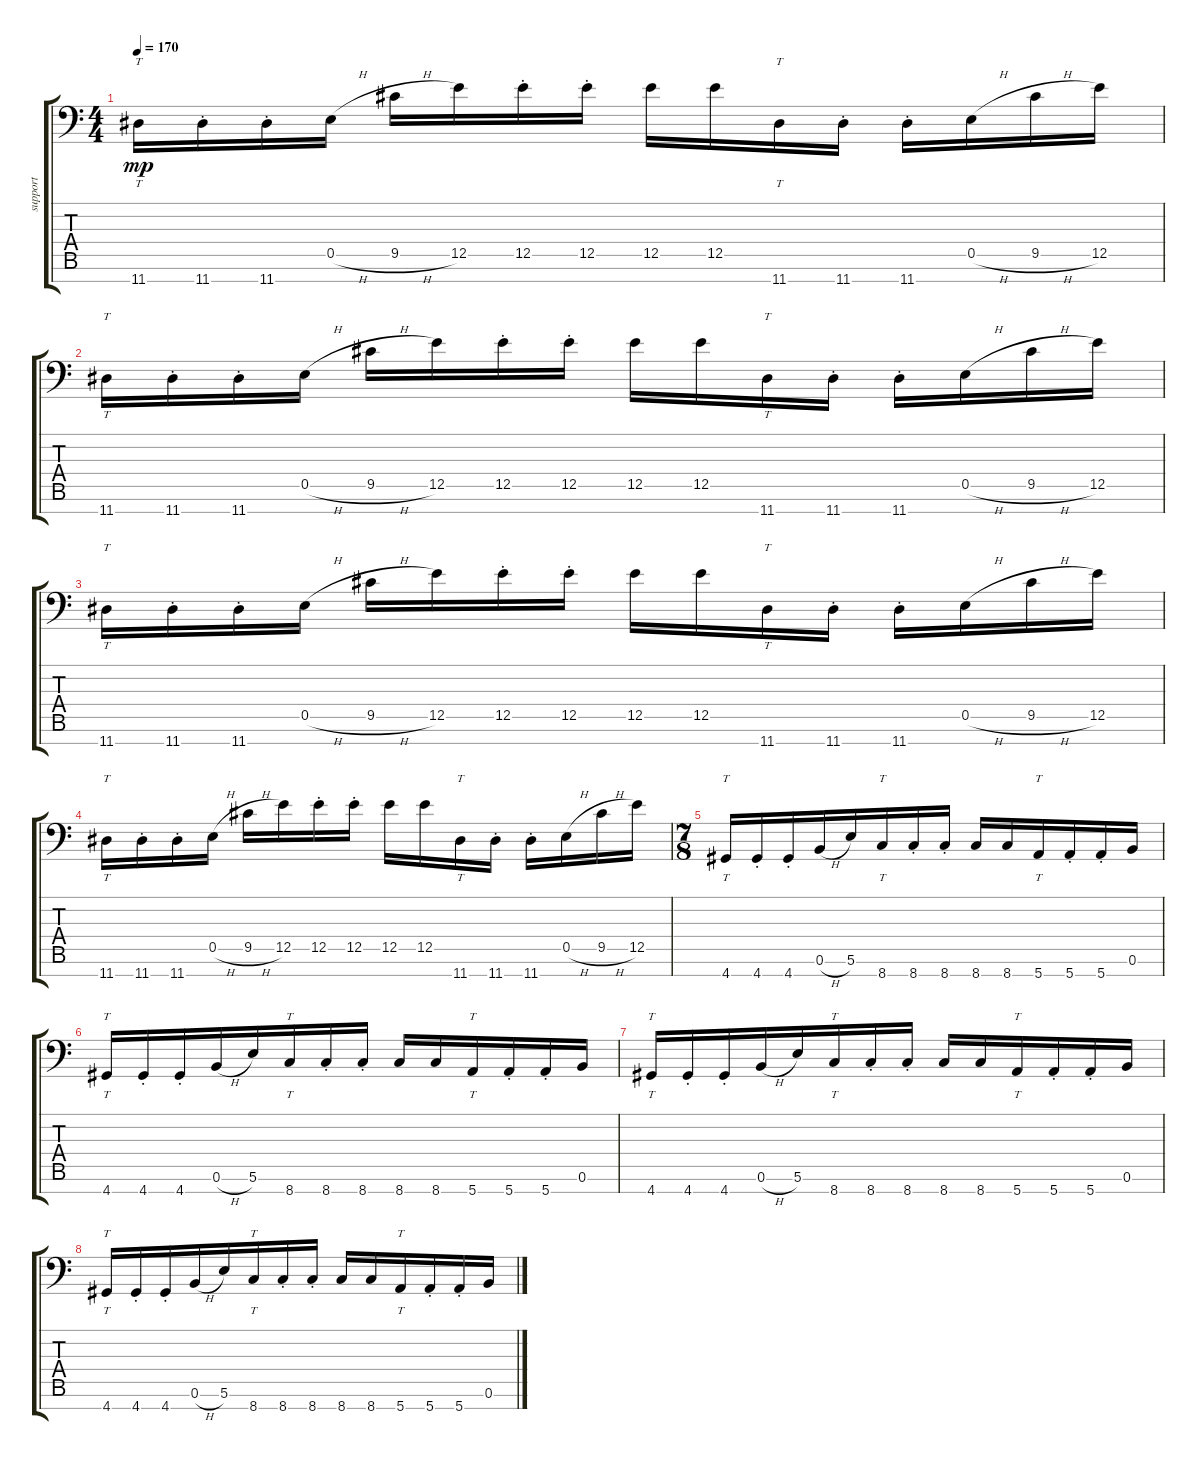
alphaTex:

\track ("support" "support") {instrument overdrivenguitar}
\staff {score tabs}
\tuning (B3 G3 D3 A2 E2 B1 E1) {hide}
\ts (4 4)
\tempo 170
\clef f4
\ks c
11.7.16{tt dy mp} 11.7{st}.16 11.7{st}.16 0.5{h}.16 9.5{h}.16 12.5.16 12.5{st}.16 12.5{st}.16 12.5.16 12.5.16 11.7.16{tt} 11.7{st}.16 11.7{st}.16 0.5{h}.16 9.5{h}.16 12.5.16 |
11.7.16{tt} 11.7{st}.16 11.7{st}.16 0.5{h}.16 9.5{h}.16 12.5.16 12.5{st}.16 12.5{st}.16 12.5.16 12.5.16 11.7.16{tt} 11.7{st}.16 11.7{st}.16 0.5{h}.16 9.5{h}.16 12.5.16 |
11.7.16{tt} 11.7{st}.16 11.7{st}.16 0.5{h}.16 9.5{h}.16 12.5.16 12.5{st}.16 12.5{st}.16 12.5.16 12.5.16 11.7.16{tt} 11.7{st}.16 11.7{st}.16 0.5{h}.16 9.5{h}.16 12.5.16 |
11.7.16{tt} 11.7{st}.16 11.7{st}.16 0.5{h}.16 9.5{h}.16 12.5.16 12.5{st}.16 12.5{st}.16 12.5.16 12.5.16 11.7.16{tt} 11.7{st}.16 11.7{st}.16 0.5{h}.16 9.5{h}.16 12.5.16 |
\ts (7 8)
4.7.16{tt} 4.7{st}.16 4.7{st}.16 0.6{h}.16 5.6.16 8.7.16{tt} 8.7{st}.16 8.7{st}.16 8.7.16 8.7.16 5.7.16{tt} 5.7{st}.16 5.7{st}.16 0.6.16 |
4.7.16{tt} 4.7{st}.16 4.7{st}.16 0.6{h}.16 5.6.16 8.7.16{tt} 8.7{st}.16 8.7{st}.16 8.7.16 8.7.16 5.7.16{tt} 5.7{st}.16 5.7{st}.16 0.6.16 |
4.7.16{tt} 4.7{st}.16 4.7{st}.16 0.6{h}.16 5.6.16 8.7.16{tt} 8.7{st}.16 8.7{st}.16 8.7.16 8.7.16 5.7.16{tt} 5.7{st}.16 5.7{st}.16 0.6.16 |
4.7.16{tt} 4.7{st}.16 4.7{st}.16 0.6{h}.16 5.6.16 8.7.16{tt} 8.7{st}.16 8.7{st}.16 8.7.16 8.7.16 5.7.16{tt} 5.7{st}.16 5.7{st}.16 0.6.16
